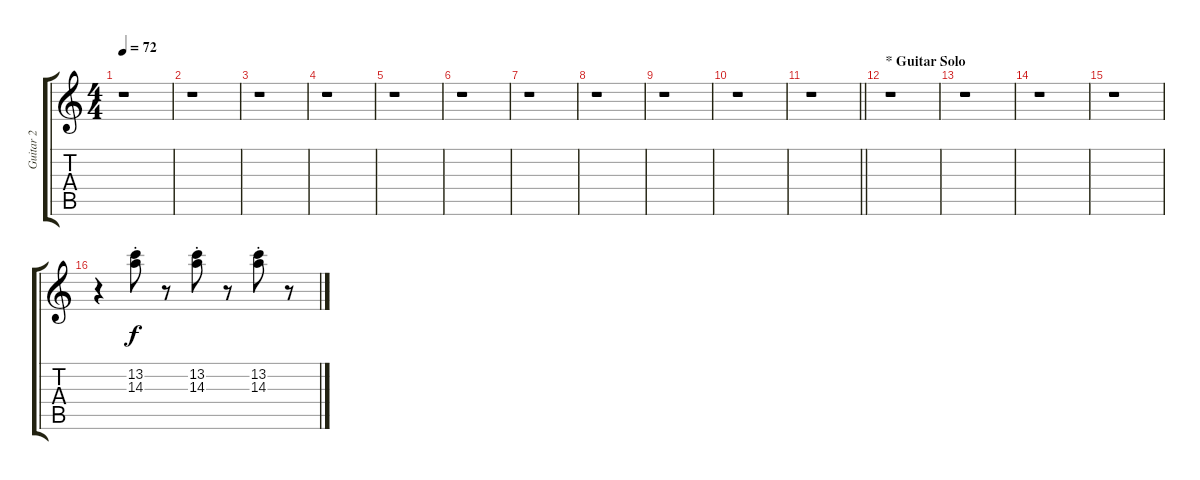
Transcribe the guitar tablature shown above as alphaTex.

\track ("Guitar 2" "Guitar 2") {instrument electricguitarjazz}
\staff {score tabs}
\tuning (E4 B3 G3 D3 A2 E2) {hide}
\ts (4 4)
\tempo 72
\clef g2
\ks c
r.1{dy f} |
r.1 |
r.1 |
r.1 |
r.1 |
r.1 |
r.1 |
r.1 |
r.1 |
r.1 |
\barLineRight lightlight
r.1 |
\section ("" "* Guitar Solo")
r.1 |
r.1 |
r.1 |
r.1 |
r.4{volume 10 instrument distortionguitar} (13.2{st} 14.3{st}).8 r.8 (13.2{st} 14.3{st}).8 r.8 (13.2{st} 14.3{st}).8 r.8
